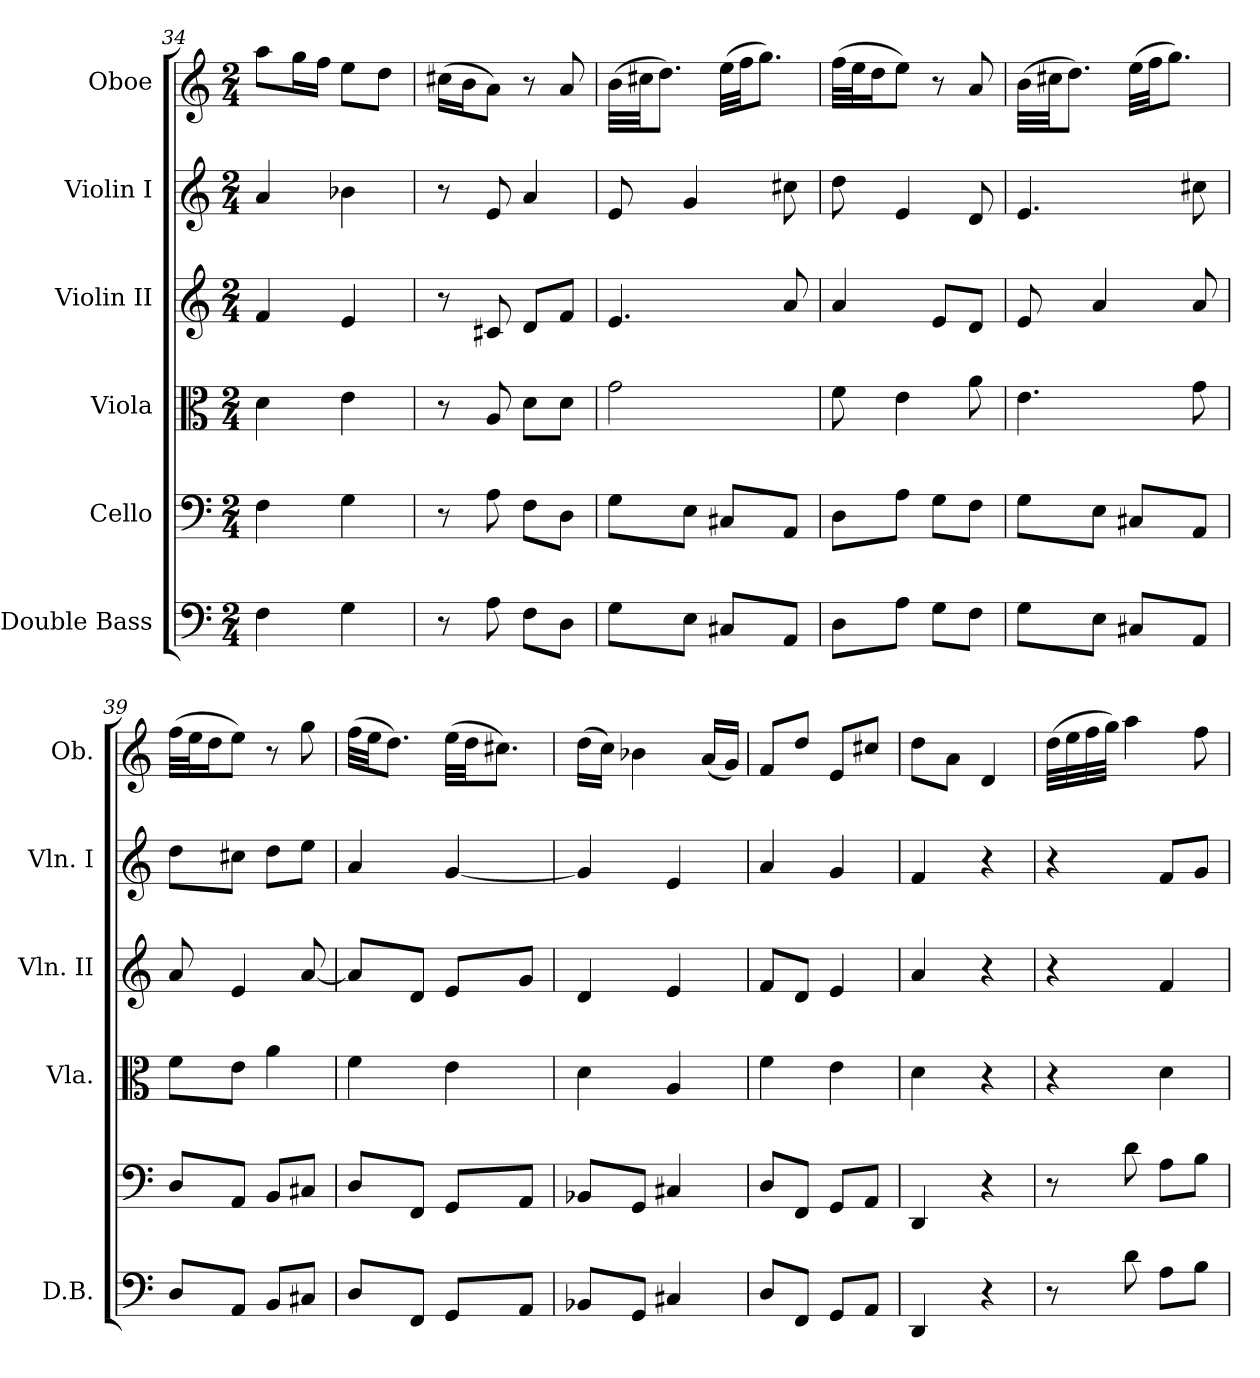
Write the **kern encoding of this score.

**kern	**kern	**kern	**kern	**kern	**kern
*part6	*part5	*part4	*part3	*part2	*part1
*staff6	*staff5	*staff4	*staff3	*staff2	*staff1
*I"Double Bass	*I"Cello	*I"Viola	*I"Violin II	*I"Violin I	*I"Oboe
*I'D.B.	*	*I'Vla.	*I'Vln. II	*I'Vln. I	*I'Ob.
!!LO:PB:g=z
*clefF4	*clefF4	*clefC3	*clefG2	*clefG2	*clefG2
*ITrd7c12	*	*	*	*	*
*k[]	*k[]	*k[]	*k[]	*k[]	*k[]
*M2/4	*M2/4	*M2/4	*M2/4	*M2/4	*M2/4
=34	=34	=34	=34	=34	=34
4FF\	4F\	4d\	4f/	4a/	8aa\L
.	.	.	.	.	16gg\L
.	.	.	.	.	16ff\JJ
4GG\	4G\	4e\	4e/	4b-X\	8ee\L
.	.	.	.	.	8dd\J
=35	=35	=35	=35	=35	=35
8r	8r	8r	8r	8r	(>16cc#X\LL
.	.	.	.	.	16b\J
8AA\	8A\	8A/	8c#X/	8e/	8a\J)
8FF\L	8F\L	8d\L	8d/L	4a/	8r
8DD\J	8D\J	8d\J	8f/J	.	8a/
=36	=36	=36	=36	=36	=36
8GG\L	8G\L	2g\	4.e/	8e/	(>32b\LLL
.	.	.	.	.	32cc#X\JJ
.	.	.	.	.	8.dd\J)
8EE\J	8E\J	.	.	4g/	.
8CC#X/L	8C#X/L	.	.	.	(>32ee\LLL
.	.	.	.	.	32ff\JJ
.	.	.	.	.	8.gg\J)
8AAA/J	8AA/J	.	8a/	8cc#X\	.
=37	=37	=37	=37	=37	=37
8DD\L	8D\L	8f\	4a/	8dd\	(>32ff\LLL
.	.	.	.	.	32ee\J
.	.	.	.	.	16dd\J
8AA\J	8A\J	4e\	.	4e/	8ee\J)
8GG\L	8G\L	.	8e/L	.	8r
8FF\J	8F\J	8a\	8d/J	8d/	8a/
=38	=38	=38	=38	=38	=38
8GG\L	8G\L	4.e\	8e/	4.e/	(>32b\LLL
.	.	.	.	.	32cc#X\JJ
.	.	.	.	.	8.dd\J)
8EE\J	8E\J	.	4a/	.	.
8CC#X/L	8C#X/L	.	.	.	(>32ee\LLL
.	.	.	.	.	32ff\JJ
.	.	.	.	.	8.gg\J)
8AAA/J	8AA/J	8g\	8a/	8cc#X\	.
!!LO:LB:g=z
=39	=39	=39	=39	=39	=39
8DD/L	8D/L	8f\L	8a/	8dd\L	(>32ff\LLL
.	.	.	.	.	32ee\J
.	.	.	.	.	16dd\J
8AAA/J	8AA/J	8e\J	4e/	8cc#X\J	8ee\J)
8BBB/L	8BB/L	4a\	.	8dd\L	8r
8CC#X/J	8C#X/J	.	[8a/	8ee\J	8gg\
=40	=40	=40	=40	=40	=40
8DD/L	8D/L	4f\	8a/L]	4a/	(>32ff\LLL
.	.	.	.	.	32ee\JJ
.	.	.	.	.	8.dd\J)
8FFF/J	8FF/J	.	8d/J	.	.
8GGG/L	8GG/L	4e\	8e/L	[4g/	(>32ee\LLL
.	.	.	.	.	32dd\JJ
.	.	.	.	.	8.cc#X\J)
8AAA/J	8AA/J	.	8g/J	.	.
!!LO:PB:g=z
=41	=41	=41	=41	=41	=41
8BBB-X/L	8BB-X/L	4d\	4d/	4g/]	(>16dd\LL
.	.	.	.	.	16cc\JJ)
8GGG/J	8GG/J	.	.	.	4b-X\
4CC#X/	4C#X/	4A/	4e/	4e/	.
.	.	.	.	.	(16a/LL
.	.	.	.	.	16g/JJ)
=42	=42	=42	=42	=42	=42
8DD/L	8D/L	4f\	8f/L	4a/	8f/L
8FFF/J	8FF/J	.	8d/J	.	8dd/J
8GGG/L	8GG/L	4e\	4e/	4g/	8e/L
8AAA/J	8AA/J	.	.	.	8cc#X/J
=43	=43	=43	=43	=43	=43
4DDD/	4DD/	4d\	4a/	4f/	8dd\L
.	.	.	.	.	8a\J
4r	4r	4r	4r	4r	4d/
=44	=44	=44	=44	=44	=44
8r	8r	4r	4r	4r	(>32dd\LLL
.	.	.	.	.	32ee\
.	.	.	.	.	32ff\
.	.	.	.	.	32gg\JJJ)
8D\	8d\	.	.	.	4aa\
8AA\L	8A\L	4d\	4f/	8f/L	.
8BB\J	8B\J	.	.	8g/J	8ff\
=	=	=	=	=	=
*-	*-	*-	*-	*-	*-
